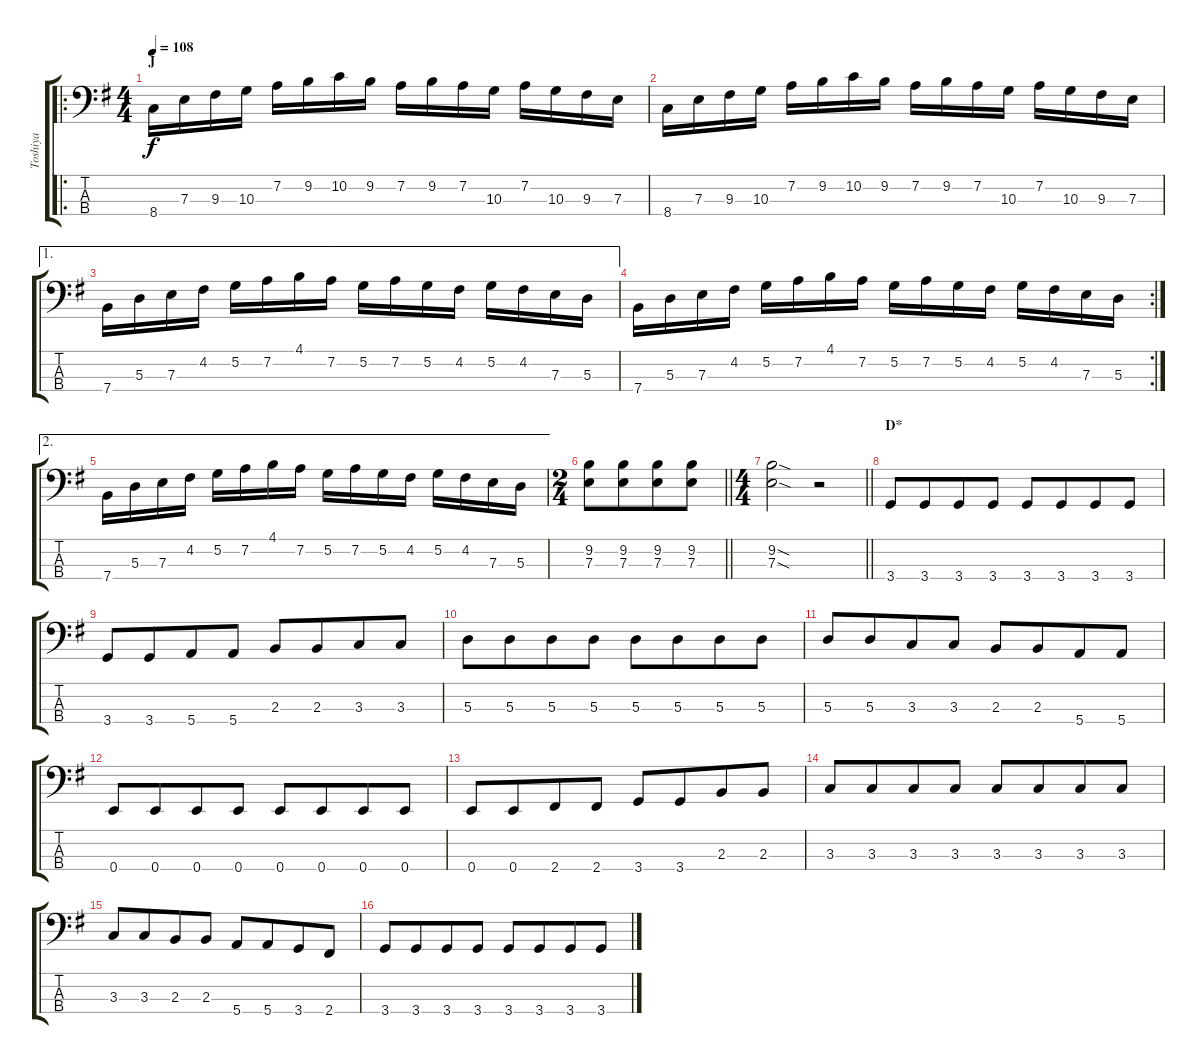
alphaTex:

\track ("Toshiya" "Toshiya") {instrument electricbasspick}
\staff {score tabs}
\tuning (G2 D2 A1 E1) {hide}
\ro
\ts (4 4)
\section ("" "J")
\tempo 108
\clef f4
\ks eminor
8.4.16{dy f} 7.3.16 9.3.16 10.3.16 7.2.16 9.2.16 10.2.16 9.2.16 7.2.16 9.2.16 7.2.16 10.3.16 7.2.16 10.3.16 9.3.16 7.3.16 |
8.4.16 7.3.16 9.3.16 10.3.16 7.2.16 9.2.16 10.2.16 9.2.16 7.2.16 9.2.16 7.2.16 10.3.16 7.2.16 10.3.16 9.3.16 7.3.16 |
\ae 1
7.4.16 5.3.16 7.3.16 4.2.16 5.2.16 7.2.16 4.1.16 7.2.16 5.2.16 7.2.16 5.2.16 4.2.16 5.2.16 4.2.16 7.3.16 5.3.16 |
\rc 2
7.4.16 5.3.16 7.3.16 4.2.16 5.2.16 7.2.16 4.1.16 7.2.16 5.2.16 7.2.16 5.2.16 4.2.16 5.2.16 4.2.16 7.3.16 5.3.16 |
\ae 2
7.4.16 5.3.16 7.3.16 4.2.16 5.2.16 7.2.16 4.1.16 7.2.16 5.2.16 7.2.16 5.2.16 4.2.16 5.2.16 4.2.16 7.3.16 5.3.16 |
\ts (2 4)
\barLineRight lightlight
(9.2 7.3).8 (9.2 7.3).8{beam merge} (9.2 7.3).8 (9.2 7.3).8 |
\ts (4 4)
\barLineRight lightlight
(9.2{sod} 7.3{sod}).2 r.2 |
\section ("" "D*")
3.4.8 3.4.8{beam merge} 3.4.8 3.4.8 3.4.8 3.4.8{beam merge} 3.4.8 3.4.8 |
3.4.8 3.4.8{beam merge} 5.4.8 5.4.8 2.3.8 2.3.8{beam merge} 3.3.8 3.3.8 |
5.3.8 5.3.8{beam merge} 5.3.8 5.3.8 5.3.8 5.3.8{beam merge} 5.3.8 5.3.8 |
5.3.8 5.3.8{beam merge} 3.3.8 3.3.8 2.3.8 2.3.8{beam merge} 5.4.8 5.4.8 |
0.4.8 0.4.8{beam merge} 0.4.8 0.4.8 0.4.8 0.4.8{beam merge} 0.4.8 0.4.8 |
0.4.8 0.4.8{beam merge} 2.4.8 2.4.8 3.4.8 3.4.8{beam merge} 2.3.8 2.3.8 |
3.3.8 3.3.8{beam merge} 3.3.8 3.3.8 3.3.8{beam merge} 3.3.8{beam merge} 3.3.8{beam merge} 3.3.8 |
3.3.8 3.3.8{beam merge} 2.3.8 2.3.8 5.4.8 5.4.8{beam merge} 3.4.8 2.4.8 |
3.4.8 3.4.8{beam merge} 3.4.8 3.4.8 3.4.8 3.4.8{beam merge} 3.4.8 3.4.8
